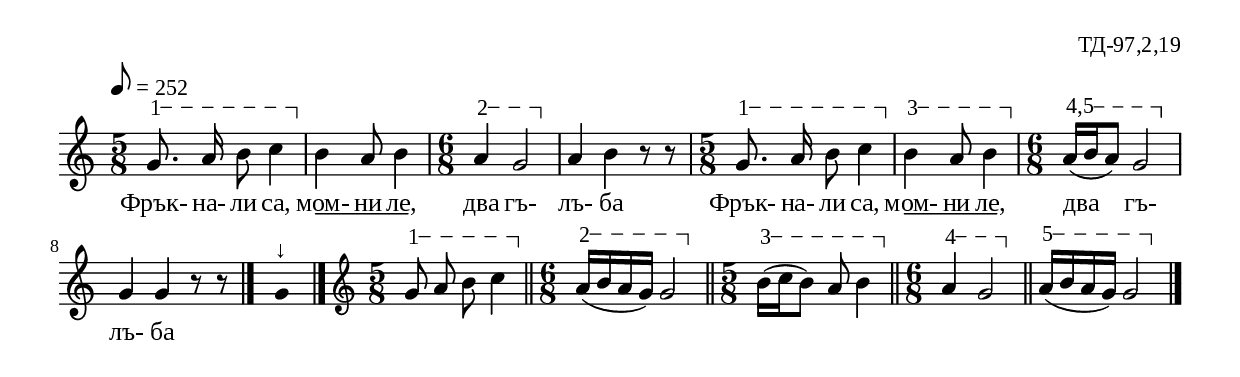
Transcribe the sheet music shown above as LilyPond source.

%{
td_097_2_19
%}

\include "td-preamble.ly"

\score {
\relative c'' {
\tempo 8 = 252
\time 5/8
\varA
g8.\startTextSpan a16\noBeam b8 c4\stopTextSpan | 
b a8 b4 | 
\varB
\time 6/8 a4\startTextSpan g2\stopTextSpan | 
a4 b r8 r |
\varA
\time 5/8 g8.\startTextSpan a16\noBeam b8 c4\stopTextSpan | 
\varC
b\startTextSpan a8 b4\stopTextSpan | 
\varDE
\time 6/8 a16\startTextSpan[( b a8]) g2\stopTextSpan | 
g4 g r8 r
 \bar "|." 
 \set Score.measureLength = #(ly:make-moment 2 4)
s4 \fixB g^↓ \fixC 
 \bar "|." 
\set Score.measureLength = #(ly:make-moment 1 16)  
 s16 \bar ""  
 \set Score.measureLength = #(ly:make-moment 5 8)  
 \clef treble
\varA
\time 5/8 g8\startTextSpan a\noBeam b8 c4\stopTextSpan \bar "||"
\varB
\time 6/8 a16\startTextSpan[( b a g]) g2\stopTextSpan \bar "||"
\varC
\time 5/8 b16\startTextSpan[( c b8)] a8 b4\stopTextSpan \bar "||"
\varD
\time 6/8 a4\startTextSpan g2\stopTextSpan \bar "||"
\varE
a16\startTextSpan[( b a g]) g2\stopTextSpan
  \bar "|." 
}
\addlyrics { Фрък- на- ли са, 
мом- \startTextSpan ни ле, \stopTextSpan два гъ- лъ- ба 
 Фрък- на- ли са, мом- \startTextSpan ни ле, \stopTextSpan два гъ- лъ- ба }
%
\layout {
  indent = #0
  line-width = 190\mm
  ragged-right=##f
\context {
      \Lyrics
      \consists "Text_spanner_engraver"
      \override TextSpanner #'direction = #DOWN
      \override TextSpanner #'style = #'line    
      \override TextSpanner #'outside-staff-priority = ##f
      \override TextSpanner #'padding = #0.2 % sets the distance of the line from the lyrics
      \override TextSpanner #'bound-details =
      #`((left . ((Y . 0)
                  (padding . 0)
                  (attach-dir . ,LEFT)))
         (left-broken . ((end-on-note . #t)))
         (right . ((Y . 0)
                   (padding . 0)
                   (attach-dir . ,RIGHT))))
    }

}
%
\midi { 
	\context {
		\Score tempoWholesPerMinute = #(ly:make-moment 252 8)
		}
	}
}
%
\header{
  opus = "ТД-97,2,19"
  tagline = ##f
}


